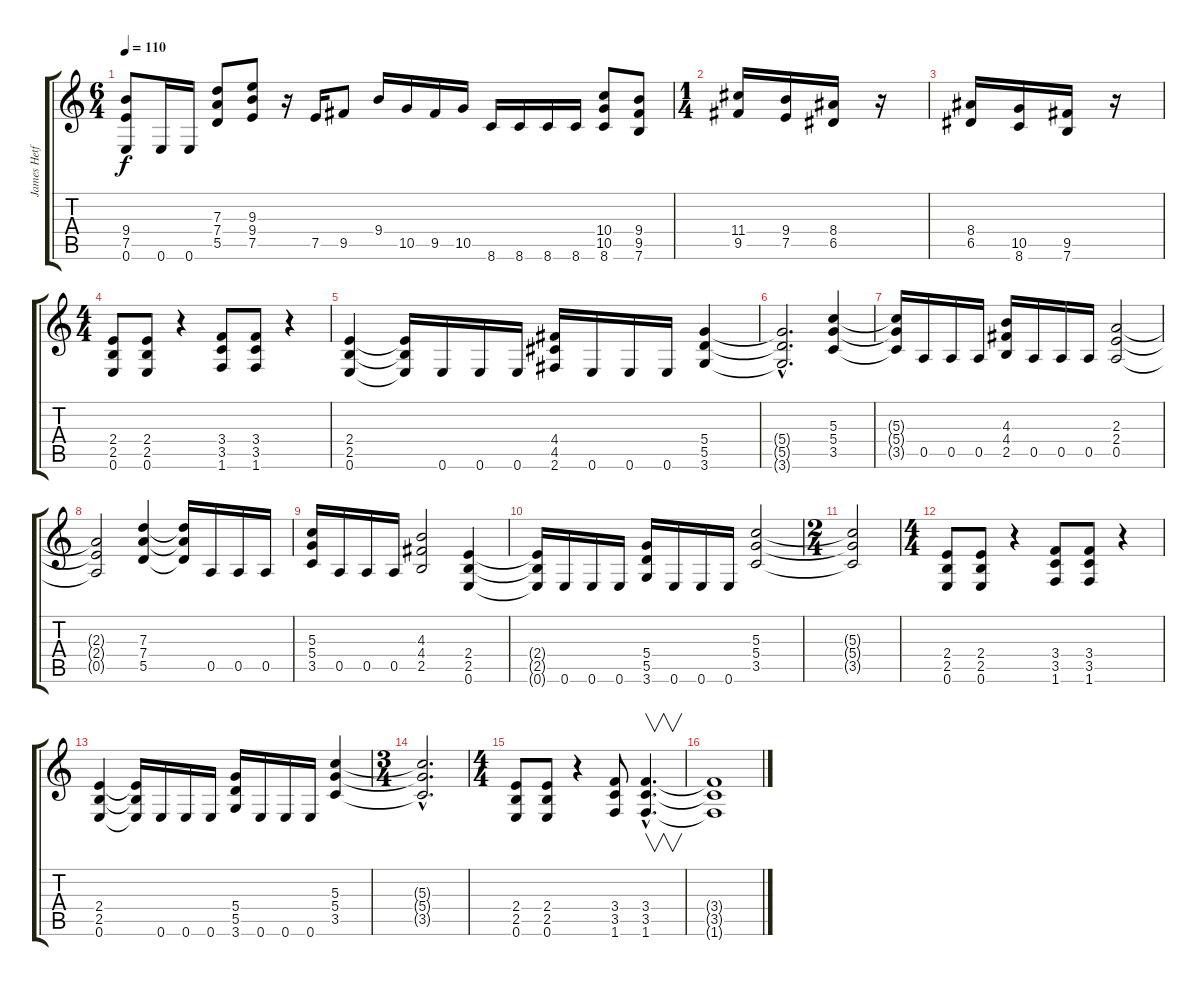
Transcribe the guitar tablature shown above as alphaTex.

\track ("James Hetfield" "James Hetf") {instrument overdrivenguitar}
\staff {score tabs}
\tuning (E4 B3 G3 D3 A2 E2) {hide}
\ts (6 4)
\tempo 110
\clef g2
\ks c
(9.4 7.5 0.6).8{dy f} 0.6.16 0.6.16 (7.3 7.4 5.5).8 (9.3 9.4 7.5).8 r.16 7.5.16 9.5.8 9.4.16 10.5.16 9.5.16 10.5.16 8.6.16 8.6.16 8.6.16 8.6.16 (10.4 10.5 8.6).8 (9.4 9.5 7.6).8 |
\ts (1 4)
(11.4 9.5).16 (9.4 7.5).16 (8.4 6.5).16 r.16 |
(8.4 6.5).16 (10.5 8.6).16 (9.5 7.6).16 r.16 |
\ts (4 4)
(2.4 2.5 0.6).8 (2.4 2.5 0.6).8 r.4 (3.4 3.5 1.6).8 (3.4 3.5 1.6).8 r.4 |
(2.4 2.5 0.6).4 (2.4{t} 2.5{t} 0.6{t}).16 0.6.16 0.6.16 0.6.16 (4.4 4.5 2.6).16 0.6.16 0.6.16 0.6.16 (5.4 5.5 3.6).4 |
(5.4{hac t} 5.5{hac t} 3.6{hac t}).2{d} (5.3 5.4 3.5).4 |
(5.3{t} 5.4{t} 3.5{t}).16 0.5.16 0.5.16 0.5.16 (4.3 4.4 2.5).16 0.5.16 0.5.16 0.5.16 (2.3 2.4 0.5).2 |
(2.3{t} 2.4{t} 0.5{t}).2 (7.3 7.4 5.5).4 (7.3{t} 7.4{t} 5.5{t}).16 0.5.16 0.5.16 0.5.16 |
(5.3 5.4 3.5).16 0.5.16 0.5.16 0.5.16 (4.3 4.4 2.5).2 (2.4 2.5 0.6).4 |
(2.4{t} 2.5{t} 0.6{t}).16 0.6.16 0.6.16 0.6.16 (5.4 5.5 3.6).16 0.6.16 0.6.16 0.6.16 (5.3 5.4 3.5).2 |
\ts (2 4)
(5.3{t} 5.4{t} 3.5{t}).2 |
\ts (4 4)
(2.4 2.5 0.6).8 (2.4 2.5 0.6).8 r.4 (3.4 3.5 1.6).8 (3.4 3.5 1.6).8 r.4 |
(2.4 2.5 0.6).4 (2.4{t} 2.5{t} 0.6{t}).16 0.6.16 0.6.16 0.6.16 (5.4 5.5 3.6).16 0.6.16 0.6.16 0.6.16 (5.3 5.4 3.5).4 |
\ts (3 4)
(5.3{hac t} 5.4{hac t} 3.5{hac t}).2{d} |
\ts (4 4)
(2.4 2.5 0.6).8 (2.4 2.5 0.6).8 r.4 (3.4 3.5 1.6).8 (3.4{hac} 3.5{hac} 1.6{hac}).4{v d} |
(3.4{t} 3.5{t} 1.6{t}).1
